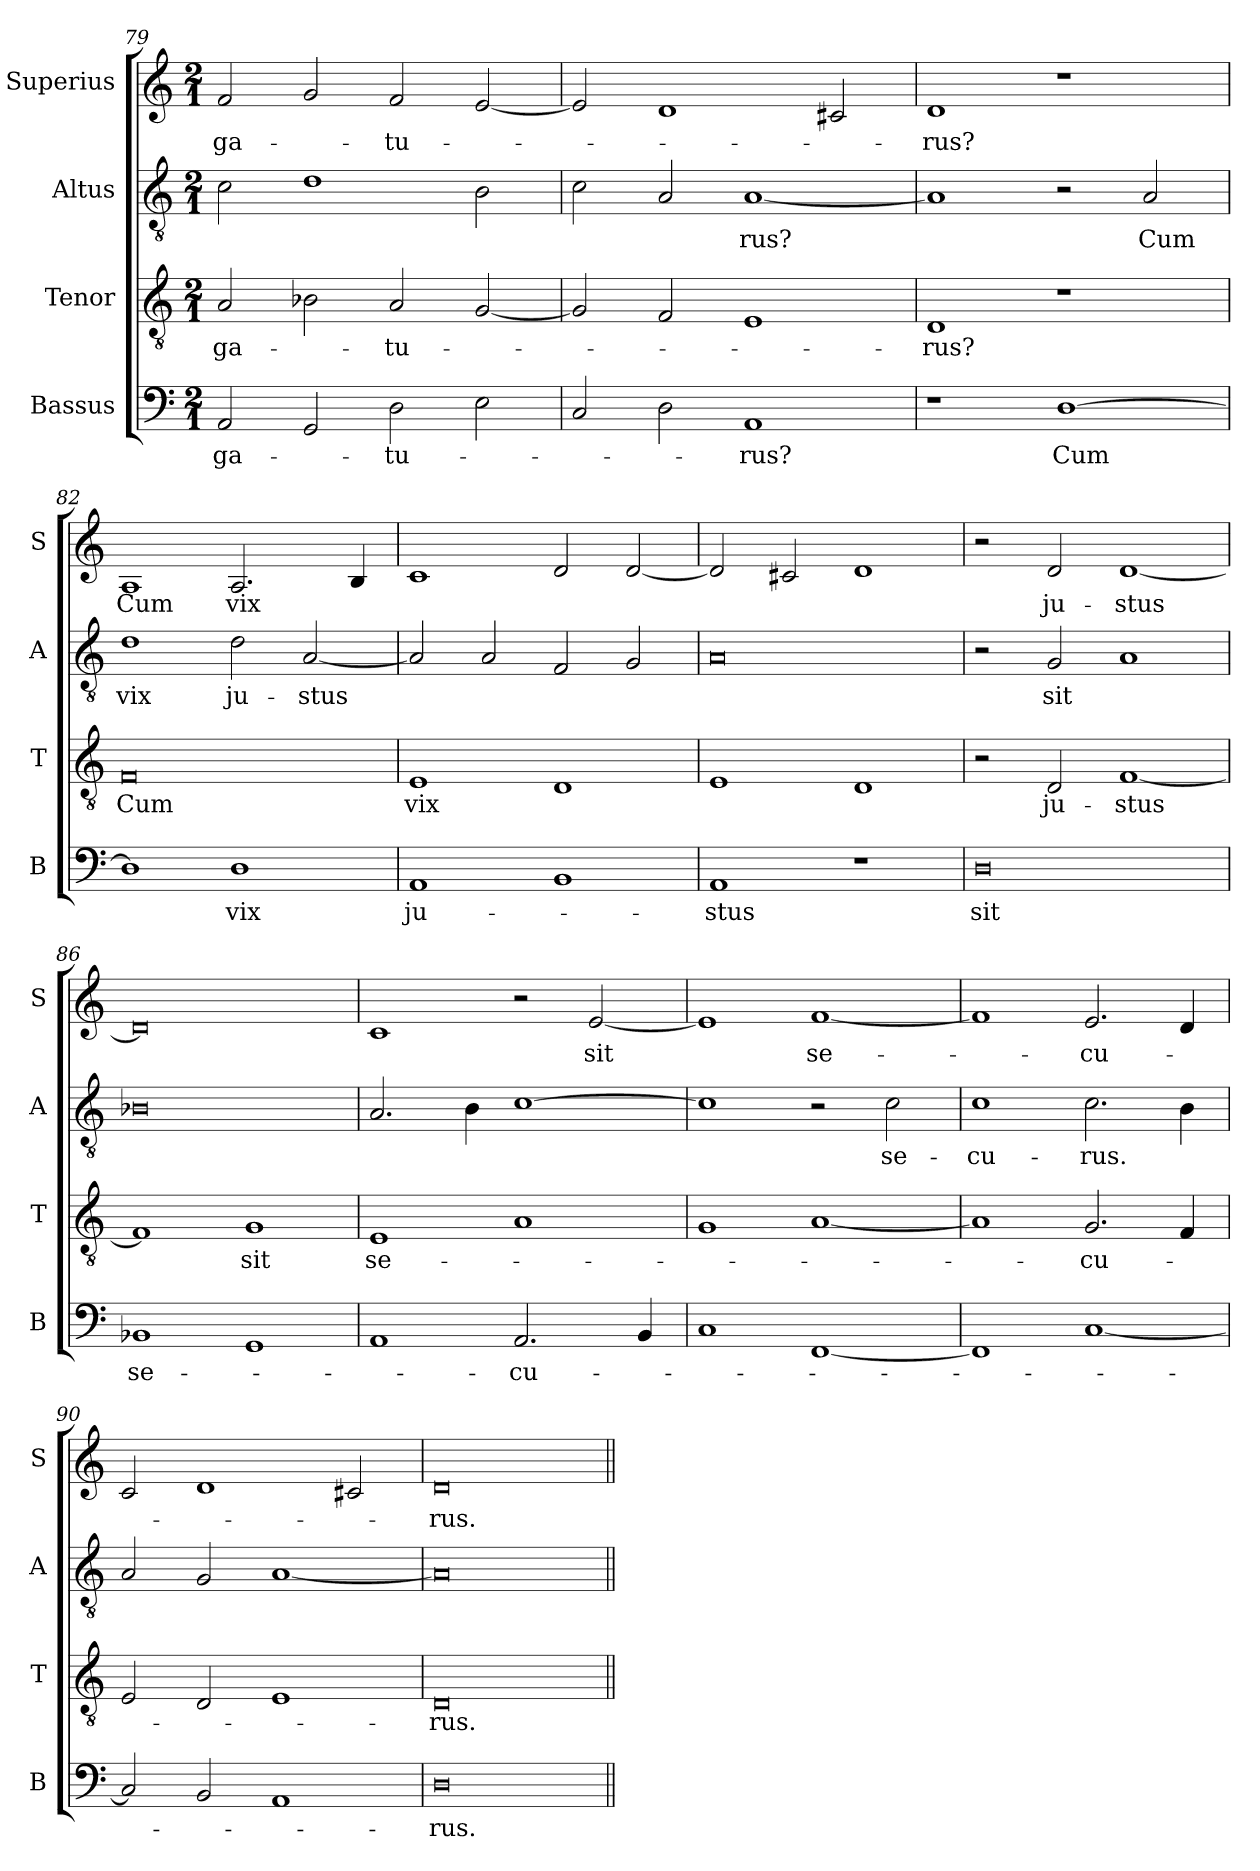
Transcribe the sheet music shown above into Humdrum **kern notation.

**kern	**text	**kern	**text	**kern	**text	**kern	**text
*part4	*part4	*part3	*part3	*part2	*part2	*part1	*part1
*staff4	*staff4	*staff3	*staff3	*staff2	*staff2	*staff1	*staff1
*I"Bassus	*	*I"Tenor	*	*I"Altus	*	*I"Superius	*
*I'B	*	*I'T	*	*I'A	*	*I'S	*
*clefF4	*	*clefGv2	*	*clefGv2	*	*clefG2	*
*k[]	*	*k[]	*	*k[]	*	*k[]	*
*M2/1	*	*M2/1	*	*M2/1	*	*M2/1	*
=79	=79	=79	=79	=79	=79	=79	=79
2AA	-ga-	2A	-ga-	2c	.	2f	-ga-
2GG	.	2B-X	.	1d	.	2g	.
2D	-tu-	2A	-tu-	.	.	2f	-tu-
2E	.	[2G	.	2B	.	[2e	.
=80	=80	=80	=80	=80	=80	=80	=80
2C	.	2G]	.	2c	.	2e]	.
2D	.	2F	.	2A	.	1d	.
1AA	-rus?	1E	.	[1A	-rus?	.	.
.	.	.	.	.	.	2c#X	.
=81	=81	=81	=81	=81	=81	=81	=81
1r	.	1D	-rus?	1A]	.	1d	-rus?
[1D	Cum	1r	.	2r	.	1r	.
.	.	.	.	2A	Cum	.	.
=82	=82	=82	=82	=82	=82	=82	=82
1D]	.	0F	Cum	1d	vix	1A	Cum
1D	vix	.	.	2d	ju-	2.A	vix
.	.	.	.	[2A	-stus	.	.
.	.	.	.	.	.	4B	.
=83	=83	=83	=83	=83	=83	=83	=83
1AA	ju-	1E	vix	2A]	.	1c	.
.	.	.	.	2A	.	.	.
1BB	.	1D	.	2F	.	2d	.
.	.	.	.	2G	.	[2d	.
=84	=84	=84	=84	=84	=84	=84	=84
1AA	-stus	1E	.	0A	.	2d]	.
.	.	.	.	.	.	2c#X	.
1r	.	1D	.	.	.	1d	.
=85	=85	=85	=85	=85	=85	=85	=85
0D	sit	2r	.	2r	.	2r	.
.	.	2D	ju-	2G	sit	2d	ju-
.	.	[1F	-stus	1A	.	[1d	-stus
=86	=86	=86	=86	=86	=86	=86	=86
1BB-X	se-	1F]	.	0B-X	.	0d]	.
1GG	.	1G	sit	.	.	.	.
=87	=87	=87	=87	=87	=87	=87	=87
1AA	.	1E	se-	2.A	.	1c	.
.	.	.	.	4B	.	.	.
2.AA	-cu-	1A	.	[1c	.	2r	.
.	.	.	.	.	.	[2e	sit
4BB	.	.	.	.	.	.	.
=88	=88	=88	=88	=88	=88	=88	=88
1C	.	1G	.	1c]	.	1e]	.
[1FF	.	[1A	.	2r	.	[1f	se-
.	.	.	.	2c	se-	.	.
=89	=89	=89	=89	=89	=89	=89	=89
1FF]	.	1A]	.	1c	-cu-	1f]	.
[1C	.	2.G	-cu-	2.c	-rus.	2.e	-cu-
.	.	4F	.	4B	.	4d	.
=90	=90	=90	=90	=90	=90	=90	=90
2C]	.	2E	.	2A	.	2c	.
2BB	.	2D	.	2G	.	1d	.
1AA	.	1E	.	[1A	.	.	.
.	.	.	.	.	.	2c#X	.
=91	=91	=91	=91	=91	=91	=91	=91
0D	-rus.	0D	-rus.	0A]	.	0d	-rus.
=||	=||	=||	=||	=||	=||	=||	=||
*-	*-	*-	*-	*-	*-	*-	*-
